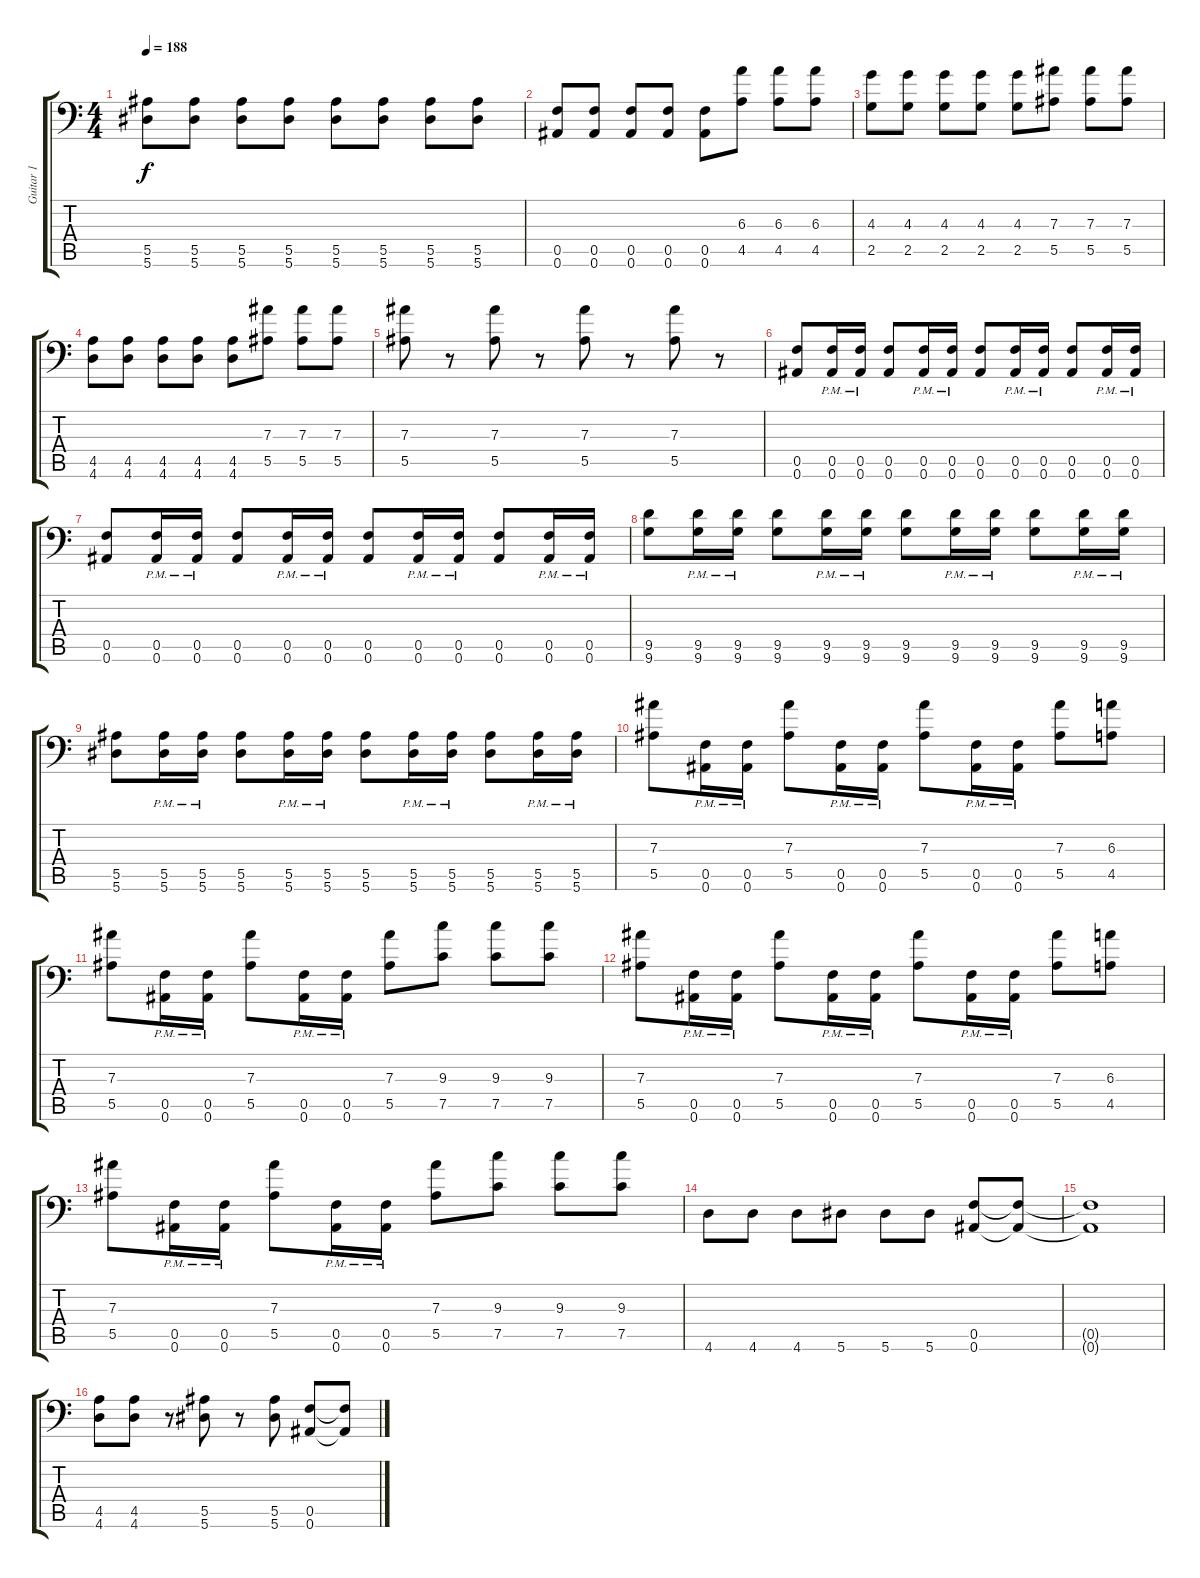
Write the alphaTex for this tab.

\track ("Guitar 1" "Guitar 1") {instrument distortionguitar}
\staff {score tabs}
\tuning (C4 G3 Eb3 Bb2 F2 Bb1) {hide}
\ts (4 4)
\tempo 188
\clef f4
\ks c
(5.5 5.6).8{dy f} (5.5 5.6).8 (5.5 5.6).8 (5.5 5.6).8 (5.5 5.6).8 (5.5 5.6).8 (5.5 5.6).8 (5.5 5.6).8 |
(0.5 0.6).8 (0.5 0.6).8 (0.5 0.6).8 (0.5 0.6).8 (0.5 0.6).8 (6.3 4.5).8 (6.3 4.5).8 (6.3 4.5).8 |
(4.3 2.5).8 (4.3 2.5).8 (4.3 2.5).8 (4.3 2.5).8 (4.3 2.5).8 (7.3 5.5).8 (7.3 5.5).8 (7.3 5.5).8 |
(4.5 4.6).8 (4.5 4.6).8 (4.5 4.6).8 (4.5 4.6).8 (4.5 4.6).8 (7.3 5.5).8 (7.3 5.5).8 (7.3 5.5).8 |
(7.3 5.5).8 r.8 (7.3 5.5).8 r.8 (7.3 5.5).8 r.8 (7.3 5.5).8 r.8 |
(0.5 0.6).8 (0.5{pm} 0.6{pm}).16 (0.5{pm} 0.6{pm}).16 (0.5 0.6).8 (0.5{pm} 0.6{pm}).16 (0.5{pm} 0.6{pm}).16 (0.5 0.6).8 (0.5{pm} 0.6{pm}).16 (0.5{pm} 0.6{pm}).16 (0.5 0.6).8 (0.5{pm} 0.6{pm}).16 (0.5{pm} 0.6{pm}).16 |
(0.5 0.6).8 (0.5{pm} 0.6{pm}).16 (0.5{pm} 0.6{pm}).16 (0.5 0.6).8 (0.5{pm} 0.6{pm}).16 (0.5{pm} 0.6{pm}).16 (0.5 0.6).8 (0.5{pm} 0.6{pm}).16 (0.5{pm} 0.6{pm}).16 (0.5 0.6).8 (0.5{pm} 0.6{pm}).16 (0.5{pm} 0.6{pm}).16 |
(9.5 9.6).8 (9.5{pm} 9.6{pm}).16 (9.5{pm} 9.6{pm}).16 (9.5 9.6).8 (9.5{pm} 9.6{pm}).16 (9.5{pm} 9.6{pm}).16 (9.5 9.6).8 (9.5{pm} 9.6{pm}).16 (9.5{pm} 9.6{pm}).16 (9.5 9.6).8 (9.5{pm} 9.6{pm}).16 (9.5{pm} 9.6{pm}).16 |
(5.5 5.6).8 (5.5{pm} 5.6{pm}).16 (5.5{pm} 5.6{pm}).16 (5.5 5.6).8 (5.5{pm} 5.6{pm}).16 (5.5{pm} 5.6{pm}).16 (5.5 5.6).8 (5.5{pm} 5.6{pm}).16 (5.5{pm} 5.6{pm}).16 (5.5 5.6).8 (5.5{pm} 5.6{pm}).16 (5.5{pm} 5.6{pm}).16 |
(7.3 5.5).8 (0.5{pm} 0.6{pm}).16 (0.5{pm} 0.6{pm}).16 (7.3 5.5).8 (0.5{pm} 0.6{pm}).16 (0.5{pm} 0.6{pm}).16 (7.3 5.5).8 (0.5{pm} 0.6{pm}).16 (0.5{pm} 0.6{pm}).16 (7.3 5.5).8 (6.3 4.5).8 |
(7.3 5.5).8 (0.5{pm} 0.6{pm}).16 (0.5{pm} 0.6{pm}).16 (7.3 5.5).8 (0.5{pm} 0.6{pm}).16 (0.5{pm} 0.6{pm}).16 (7.3 5.5).8 (9.3 7.5).8 (9.3 7.5).8 (9.3 7.5).8 |
(7.3 5.5).8 (0.5{pm} 0.6{pm}).16 (0.5{pm} 0.6{pm}).16 (7.3 5.5).8 (0.5{pm} 0.6{pm}).16 (0.5{pm} 0.6{pm}).16 (7.3 5.5).8 (0.5{pm} 0.6{pm}).16 (0.5{pm} 0.6{pm}).16 (7.3 5.5).8 (6.3 4.5).8 |
(7.3 5.5).8 (0.5{pm} 0.6{pm}).16 (0.5{pm} 0.6{pm}).16 (7.3 5.5).8 (0.5{pm} 0.6{pm}).16 (0.5{pm} 0.6{pm}).16 (7.3 5.5).8 (9.3 7.5).8 (9.3 7.5).8 (9.3 7.5).8 |
4.6.8 4.6.8 4.6.8 5.6.8 5.6.8 5.6.8 (0.5 0.6).8 (0.5{t} 0.6{t}).8 |
(0.5{t} 0.6{t}).1 |
(4.5 4.6).8 (4.5 4.6).8 r.8 (5.5 5.6).8 r.8 (5.5 5.6).8 (0.5 0.6).8 (0.5{t} 0.6{t}).8
